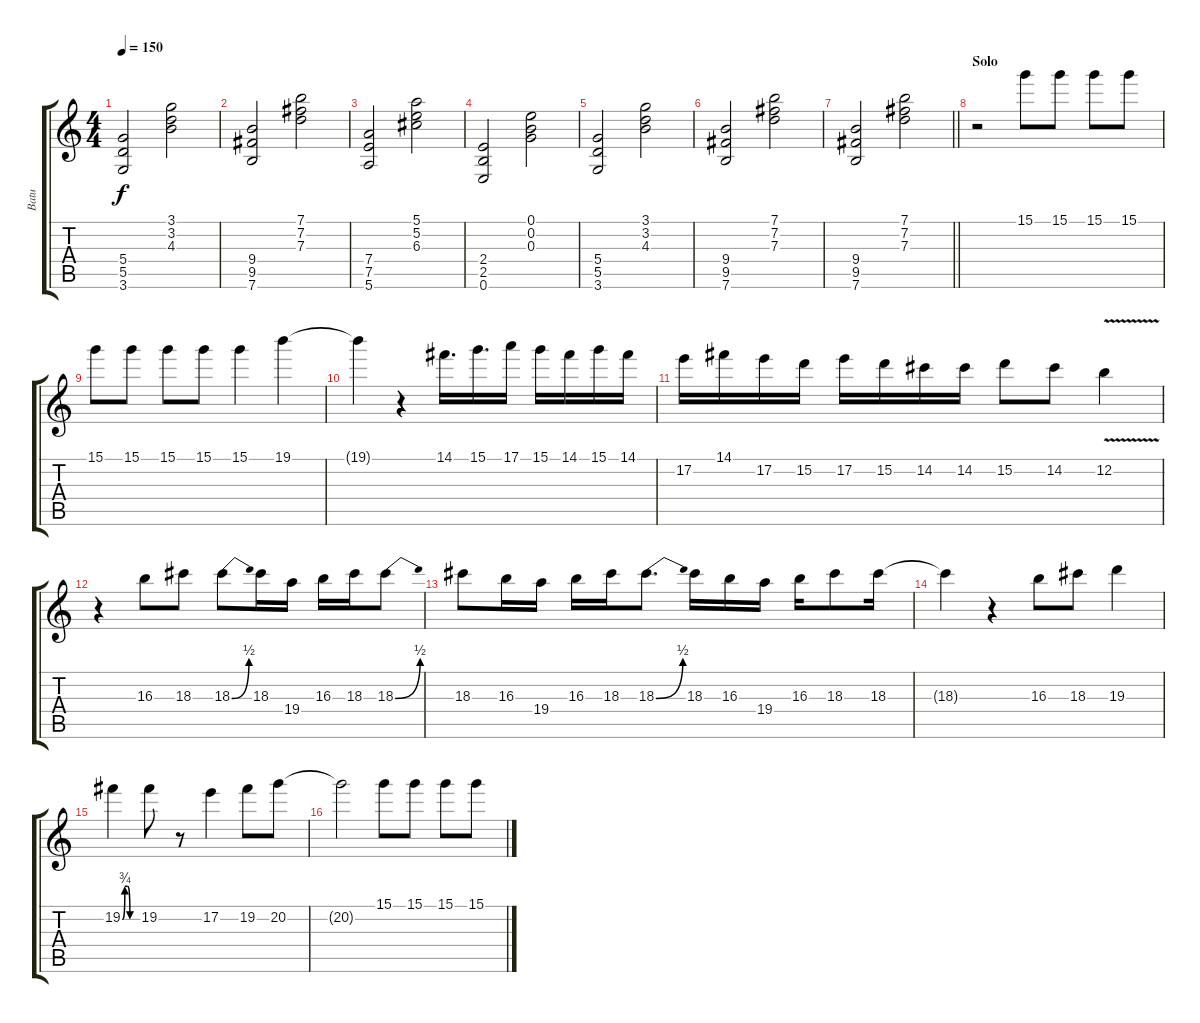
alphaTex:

\track ("Batu" "Batu") {instrument overdrivenguitar}
\staff {score tabs}
\tuning (E4 B3 G3 D3 A2 E2) {hide}
\ts (4 4)
\tempo 150
\clef g2
\ks c
(5.4 5.5 3.6).2{dy f} (3.1 3.2 4.3).2 |
(9.4 9.5 7.6).2 (7.1 7.2 7.3).2 |
(7.4 7.5 5.6).2 (5.1 5.2 6.3).2 |
(2.4 2.5 0.6).2 (0.1 0.2 0.3).2 |
(5.4 5.5 3.6).2 (3.1 3.2 4.3).2 |
(9.4 9.5 7.6).2 (7.1 7.2 7.3).2 |
\barLineRight lightlight
(9.4 9.5 7.6).2 (7.1 7.2 7.3).2 |
\section ("" "Solo")
r.2 15.1.8 15.1.8 15.1.8 15.1.8 |
15.1.8 15.1.8 15.1.8 15.1.8 15.1.4 19.1.4 |
19.1{t}.4 r.4 14.1.16{d} 15.1.16{d} 17.1.16 15.1.16 14.1.16 15.1.16 14.1.16 |
17.2.16 14.1.16 17.2.16 15.2.16 17.2.16 15.2.16 14.2.16 14.2.16 15.2.8 14.2.8 12.2{v}.4 |
r.4 16.3.8 18.3.8 18.3{be (bend 0 0 60 2)}.8 18.3.16 19.4.16 16.3.16 18.3.16 18.3{be (bend 0 0 60 2)}.8 |
18.3.8 16.3.16 19.4.16 16.3.16 18.3.16 18.3{be (bend 0 0 60 2)}.8{d} 18.3.16 16.3.16 19.4.16 16.3.16 18.3.8 18.3.16 |
18.3{t}.4 r.4 16.3.8 18.3.8 19.3.4 |
19.2{be (custom 0 0 10 3 20 3 30 0 60 0)}.4 19.2.8 r.8 17.2.4 19.2.8 20.2.8 |
20.2{t}.2 15.1.8 15.1.8 15.1.8 15.1.8
